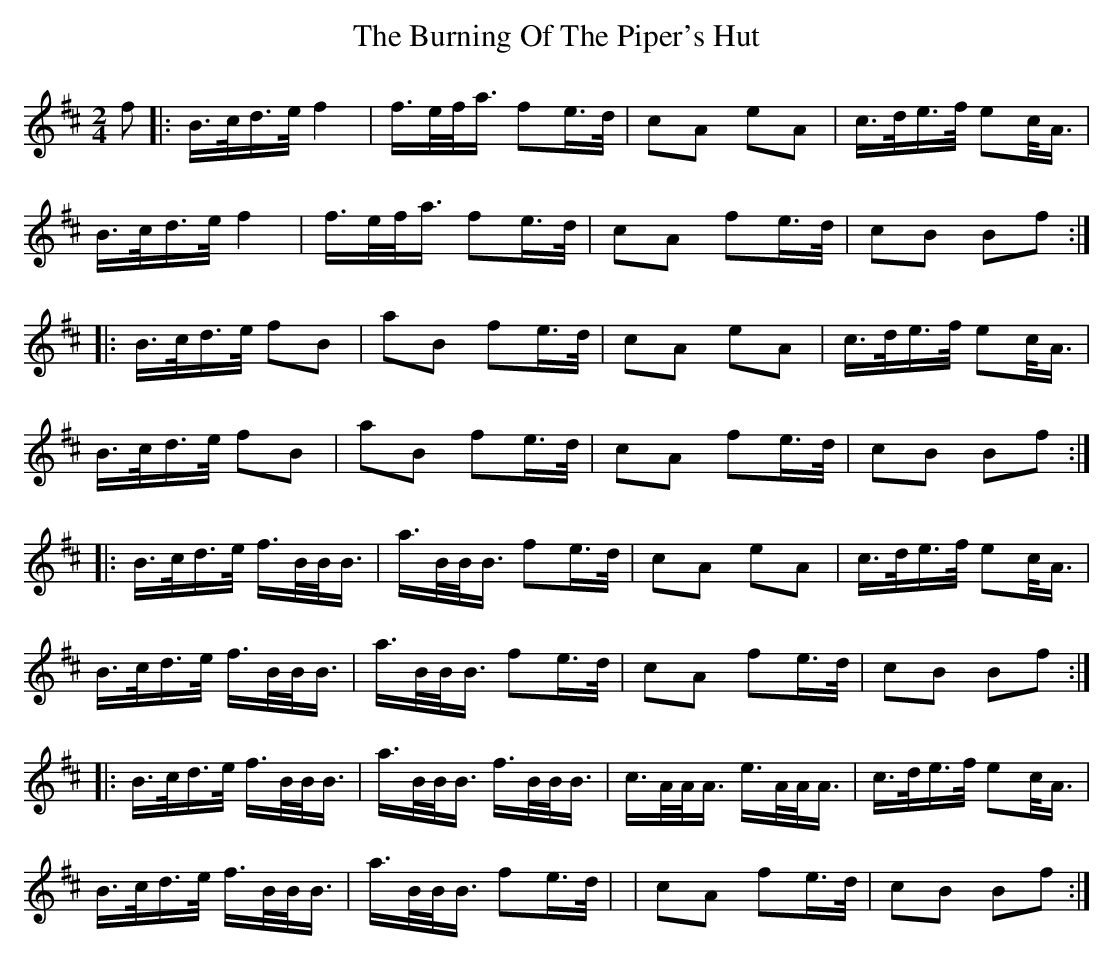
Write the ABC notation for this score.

X:1
T: The Burning Of The Piper's Hut
M: 4/4
L: 1/8
K: Bmin
[M:2/4]
[L:1/16]
f2|: B>cd>e f4 | f>ef<a f2e>d | c2A2 e2A2 | c>de>f e2c<A |
B>cd>e f4 | f>ef<a f2e>d | c2A2 f2e>d |c2B2 B2f2 :|
|: B>cd>e f2B2 | a2B2 f2e>d | c2A2 e2A2 | c>de>f e2c<A |
B>cd>e f2B2 | a2B2 f2e>d | c2A2 f2e>d |c2B2 B2f2 :|
|: B>cd>e f>BB<B | a>BB<B f2e>d | c2A2 e2A2 | c>de>f e2c<A |
B>cd>e f>BB<B | a>BB<B f2e>d | c2A2 f2e>d | c2B2 B2f2 :|
|: B>cd>e f>BB<B | a>BB<B f>BB<B | c>AA<A e>AA<A | c>de>f e2c<A |
B>cd>e f>BB<B | a>BB<B f2e>d | | §c2A2 f2e>d | c2B2 B2f2 :|
